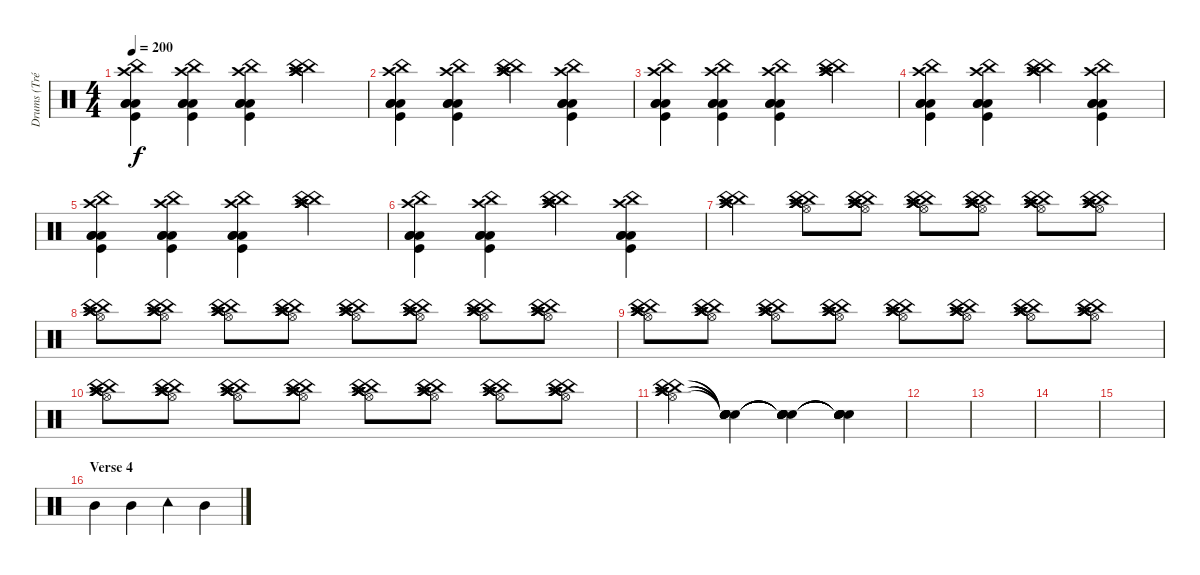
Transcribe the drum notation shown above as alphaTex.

\track ("Drums (Tré Cool)" "Drums (Tré") {instrument percussion}
\staff {score}
\articulation defaults
\ts (4 4)
\tempo 200
\clef neutral
\ks c
("Crash high (hit)" "China (hit)" "Low Floor Tom (hit)" "Low Floor Tom (hit)" "Low Floor Tom (hit)" "Kick (hit)").4{dy f} ("Crash high (hit)" "China (hit)" "Low Floor Tom (hit)" "Low Floor Tom (hit)" "Low Floor Tom (hit)" "Kick (hit)").4 ("Crash high (hit)" "China (hit)" "Low Floor Tom (hit)" "Low Floor Tom (hit)" "Low Floor Tom (hit)" "Kick (hit)").4 ("Crash high (hit)" "China (hit)" "Crash high (hit)" "China (hit)" "Crash high (hit)").4 |
("Crash high (hit)" "China (hit)" "Low Floor Tom (hit)" "Low Floor Tom (hit)" "Low Floor Tom (hit)" "Kick (hit)").4 ("Crash high (hit)" "China (hit)" "Low Floor Tom (hit)" "Low Floor Tom (hit)" "Low Floor Tom (hit)" "Kick (hit)").4 ("Crash high (hit)" "China (hit)" "Crash high (hit)" "China (hit)" "Crash high (hit)").4 ("Crash high (hit)" "China (hit)" "Low Floor Tom (hit)" "Low Floor Tom (hit)" "Low Floor Tom (hit)" "Kick (hit)").4 |
("Crash high (hit)" "China (hit)" "Low Floor Tom (hit)" "Low Floor Tom (hit)" "Low Floor Tom (hit)" "Kick (hit)").4 ("Crash high (hit)" "China (hit)" "Low Floor Tom (hit)" "Low Floor Tom (hit)" "Low Floor Tom (hit)" "Kick (hit)").4 ("Crash high (hit)" "China (hit)" "Low Floor Tom (hit)" "Low Floor Tom (hit)" "Low Floor Tom (hit)" "Kick (hit)").4 ("Crash high (hit)" "China (hit)" "Crash high (hit)" "China (hit)" "Crash high (hit)").4 |
("Crash high (hit)" "China (hit)" "Low Floor Tom (hit)" "Low Floor Tom (hit)" "Low Floor Tom (hit)" "Kick (hit)").4 ("Crash high (hit)" "China (hit)" "Low Floor Tom (hit)" "Low Floor Tom (hit)" "Low Floor Tom (hit)" "Kick (hit)").4 ("Crash high (hit)" "China (hit)" "Crash high (hit)" "China (hit)" "Crash high (hit)").4 ("Crash high (hit)" "China (hit)" "Low Floor Tom (hit)" "Low Floor Tom (hit)" "Low Floor Tom (hit)" "Kick (hit)").4 |
("Crash high (hit)" "China (hit)" "Low Floor Tom (hit)" "Low Floor Tom (hit)" "Low Floor Tom (hit)" "Kick (hit)").4 ("Crash high (hit)" "China (hit)" "Low Floor Tom (hit)" "Low Floor Tom (hit)" "Low Floor Tom (hit)" "Kick (hit)").4 ("Crash high (hit)" "China (hit)" "Low Floor Tom (hit)" "Low Floor Tom (hit)" "Low Floor Tom (hit)" "Kick (hit)").4 ("Crash high (hit)" "China (hit)" "Crash high (hit)" "China (hit)" "Crash high (hit)").4 |
("Crash high (hit)" "China (hit)" "Low Floor Tom (hit)" "Low Floor Tom (hit)" "Low Floor Tom (hit)" "Kick (hit)").4 ("Crash high (hit)" "China (hit)" "Low Floor Tom (hit)" "Low Floor Tom (hit)" "Low Floor Tom (hit)" "Kick (hit)").4 ("Crash high (hit)" "China (hit)" "Crash high (hit)" "China (hit)" "Crash high (hit)").4 ("Crash high (hit)" "China (hit)" "Low Floor Tom (hit)" "Low Floor Tom (hit)" "Low Floor Tom (hit)" "Kick (hit)").4 |
("Crash high (hit)" "China (hit)" "Crash high (hit)" "China (hit)" "Crash high (hit)").4 ("Crash high (hit)" "Crash high (hit)" "Crash high (hit)" "China (hit)" "China (hit)" "Hi-Hat (open)").8 ("Crash high (hit)" "Crash high (hit)" "Crash high (hit)" "China (hit)" "China (hit)" "Hi-Hat (open)").8 ("Crash high (hit)" "Crash high (hit)" "Crash high (hit)" "China (hit)" "China (hit)" "Hi-Hat (open)").8 ("Crash high (hit)" "Crash high (hit)" "Crash high (hit)" "China (hit)" "China (hit)" "Hi-Hat (open)").8 ("Crash high (hit)" "Crash high (hit)" "Crash high (hit)" "China (hit)" "China (hit)" "Hi-Hat (open)").8 ("Crash high (hit)" "Crash high (hit)" "Crash high (hit)" "China (hit)" "China (hit)" "Hi-Hat (open)").8 |
("Crash high (hit)" "Crash high (hit)" "Crash high (hit)" "China (hit)" "China (hit)" "Hi-Hat (open)").8 ("Crash high (hit)" "Crash high (hit)" "Crash high (hit)" "China (hit)" "China (hit)" "Hi-Hat (open)").8 ("Crash high (hit)" "Crash high (hit)" "Crash high (hit)" "China (hit)" "China (hit)" "Hi-Hat (open)").8 ("Crash high (hit)" "Crash high (hit)" "Crash high (hit)" "China (hit)" "China (hit)" "Hi-Hat (open)").8 ("Crash high (hit)" "Crash high (hit)" "Crash high (hit)" "China (hit)" "China (hit)" "Hi-Hat (open)").8 ("Crash high (hit)" "Crash high (hit)" "Crash high (hit)" "China (hit)" "China (hit)" "Hi-Hat (open)").8 ("Crash high (hit)" "Crash high (hit)" "Crash high (hit)" "China (hit)" "China (hit)" "Hi-Hat (open)").8 ("Crash high (hit)" "Crash high (hit)" "Crash high (hit)" "China (hit)" "China (hit)" "Hi-Hat (open)").8 |
("Crash high (hit)" "Crash high (hit)" "Crash high (hit)" "China (hit)" "China (hit)" "Hi-Hat (open)").8 ("Crash high (hit)" "Crash high (hit)" "Crash high (hit)" "China (hit)" "China (hit)" "Hi-Hat (open)").8 ("Crash high (hit)" "Crash high (hit)" "Crash high (hit)" "China (hit)" "China (hit)" "Hi-Hat (open)").8 ("Crash high (hit)" "Crash high (hit)" "Crash high (hit)" "China (hit)" "China (hit)" "Hi-Hat (open)").8 ("Crash high (hit)" "Crash high (hit)" "Crash high (hit)" "China (hit)" "China (hit)" "Hi-Hat (open)").8 ("Crash high (hit)" "Crash high (hit)" "Crash high (hit)" "China (hit)" "China (hit)" "Hi-Hat (open)").8 ("Crash high (hit)" "Crash high (hit)" "Crash high (hit)" "China (hit)" "China (hit)" "Hi-Hat (open)").8 ("Crash high (hit)" "Crash high (hit)" "Crash high (hit)" "China (hit)" "China (hit)" "Hi-Hat (open)").8 |
("Crash high (hit)" "Crash high (hit)" "Crash high (hit)" "China (hit)" "China (hit)" "Hi-Hat (open)").8 ("Crash high (hit)" "Crash high (hit)" "Crash high (hit)" "China (hit)" "China (hit)" "Hi-Hat (open)").8 ("Crash high (hit)" "Crash high (hit)" "Crash high (hit)" "China (hit)" "China (hit)" "Hi-Hat (open)").8 ("Crash high (hit)" "Crash high (hit)" "Crash high (hit)" "China (hit)" "China (hit)" "Hi-Hat (open)").8 ("Crash high (hit)" "Crash high (hit)" "Crash high (hit)" "China (hit)" "China (hit)" "Hi-Hat (open)").8 ("Crash high (hit)" "Crash high (hit)" "Crash high (hit)" "China (hit)" "China (hit)" "Hi-Hat (open)").8 ("Crash high (hit)" "Crash high (hit)" "Crash high (hit)" "China (hit)" "China (hit)" "Hi-Hat (open)").8 ("Crash high (hit)" "Crash high (hit)" "Crash high (hit)" "China (hit)" "China (hit)" "Hi-Hat (open)").8 |
("Crash high (hit)" "Crash high (hit)" "Crash high (hit)" "China (hit)" "China (hit)" "Hi-Hat (open)").4 ("Snare (hit)"{t} "Snare (hit)"{t} "Snare (hit)"{t} "Snare (hit)"{t} "Snare (hit)"{t} "Snare (hit)"{t}).4 ("Snare (hit)"{t} "Snare (hit)"{t} "Snare (hit)"{t} "Snare (hit)"{t} "Snare (hit)"{t} "Snare (hit)"{t}).4 ("Snare (hit)"{t} "Snare (hit)"{t} "Snare (hit)"{t} "Snare (hit)"{t} "Snare (hit)"{t} "Snare (hit)"{t}).4 |
|
|
|
|
\section ("" "Verse 4")
"Mid Tom (hit)".4 "Mid Tom (hit)".4 "Tambourine (hit)".4 "Mid Tom (hit)".4
